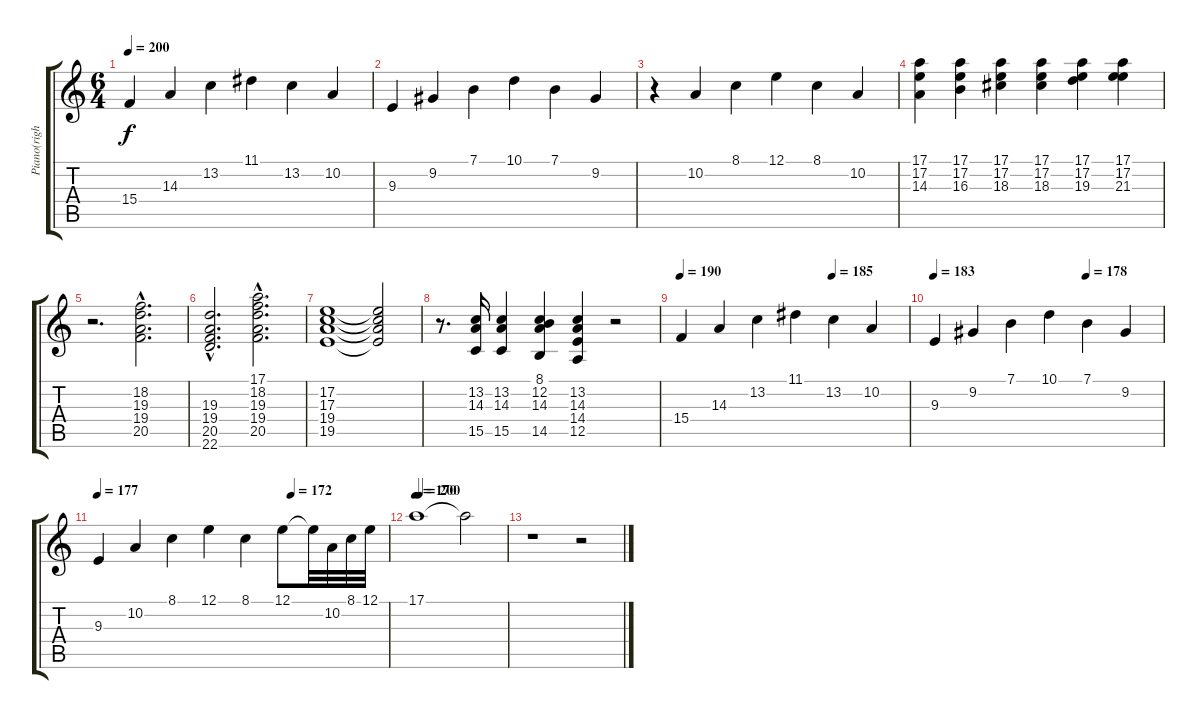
\track ("Piano(right)" "Piano(righ") {instrument acousticgrandpiano}
\staff {score tabs}
\tuning (E4 B3 G3 D3 A2 E2) {hide}
\ts (6 4)
\tempo 200
\clef g2
\ks c
15.4.4{dy f} 14.3.4 13.2.4 11.1.4 13.2.4 10.2.4 |
9.3.4 9.2.4 7.1.4 10.1.4 7.1.4 9.2.4 |
r.4 10.2.4 8.1.4 12.1.4 8.1.4 10.2.4 |
(17.1 17.2 14.3).4 (17.1 17.2 16.3).4 (17.1 17.2 18.3).4 (17.1 17.2 18.3).4 (17.1 17.2 19.3).4 (17.1 17.2 21.3).4 |
r.2{d} (18.2{hac} 19.3{hac} 19.4{hac} 20.5{hac}).2{d} |
(19.3{hac} 19.4{hac} 20.5{hac} 22.6{hac}).2{d} (17.1{hac} 18.2{hac} 19.3{hac} 19.4{hac} 20.5{hac}).2{d} |
(17.2 17.3 19.4 19.5).1 (17.2{t} 17.3{t} 19.4{t} 19.5{t}).2 |
r.8{d} (13.2 14.3 15.5).16 (13.2 14.3 15.5).4 (8.1 12.2 14.3 14.5).4 (13.2 14.3 14.4 12.5).4 r.2 |
\tempo 190
\tempo (185 0.6666666666666666)
15.4.4 14.3.4 13.2.4 11.1.4 13.2.4 10.2.4 |
\tempo 183
\tempo (178 0.6666666666666666)
9.3.4 9.2.4 7.1.4 10.1.4 7.1.4 9.2.4 |
\tempo 177
\tempo (172 0.6666666666666666)
9.3.4 10.2.4 8.1.4 12.1.4 8.1.4 12.1.8 12.1{t}.32 10.2.32 8.1.32 12.1.32 |
\tempo 170
\tempo (200 0.041666666666666664)
17.1.1 17.1{t}.2 |
r.1 r.2
